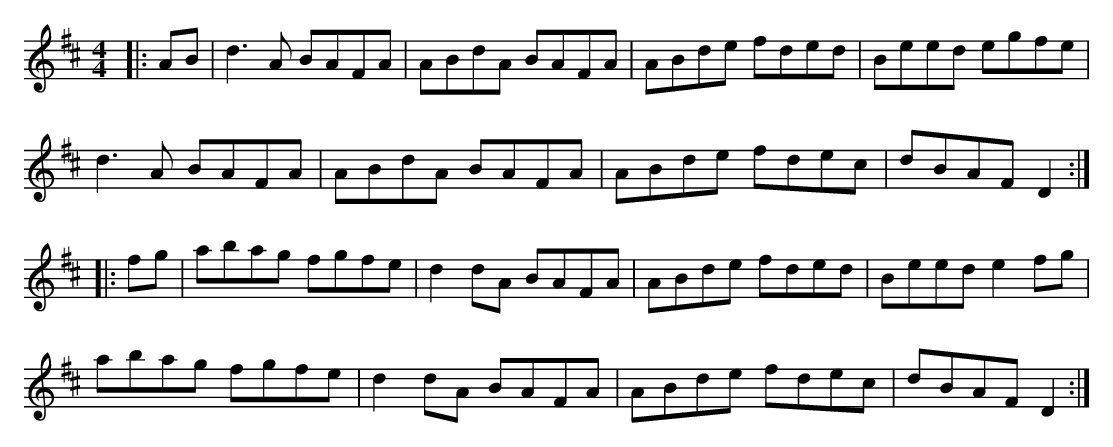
X:1
M:4/4
K:D
|:AB| d3 A BAFA|ABdA BAFA|ABde fded| Beed egfe|
 d3 A BAFA|ABdA BAFA| ABde fdec| dBAF D2:|
|:fg| abag fgfe|d2dA BAFA|ABde fded| Beed e2fg|
 abag fgfe|d2dA BAFA| ABde fdec| dBAF D2:|
